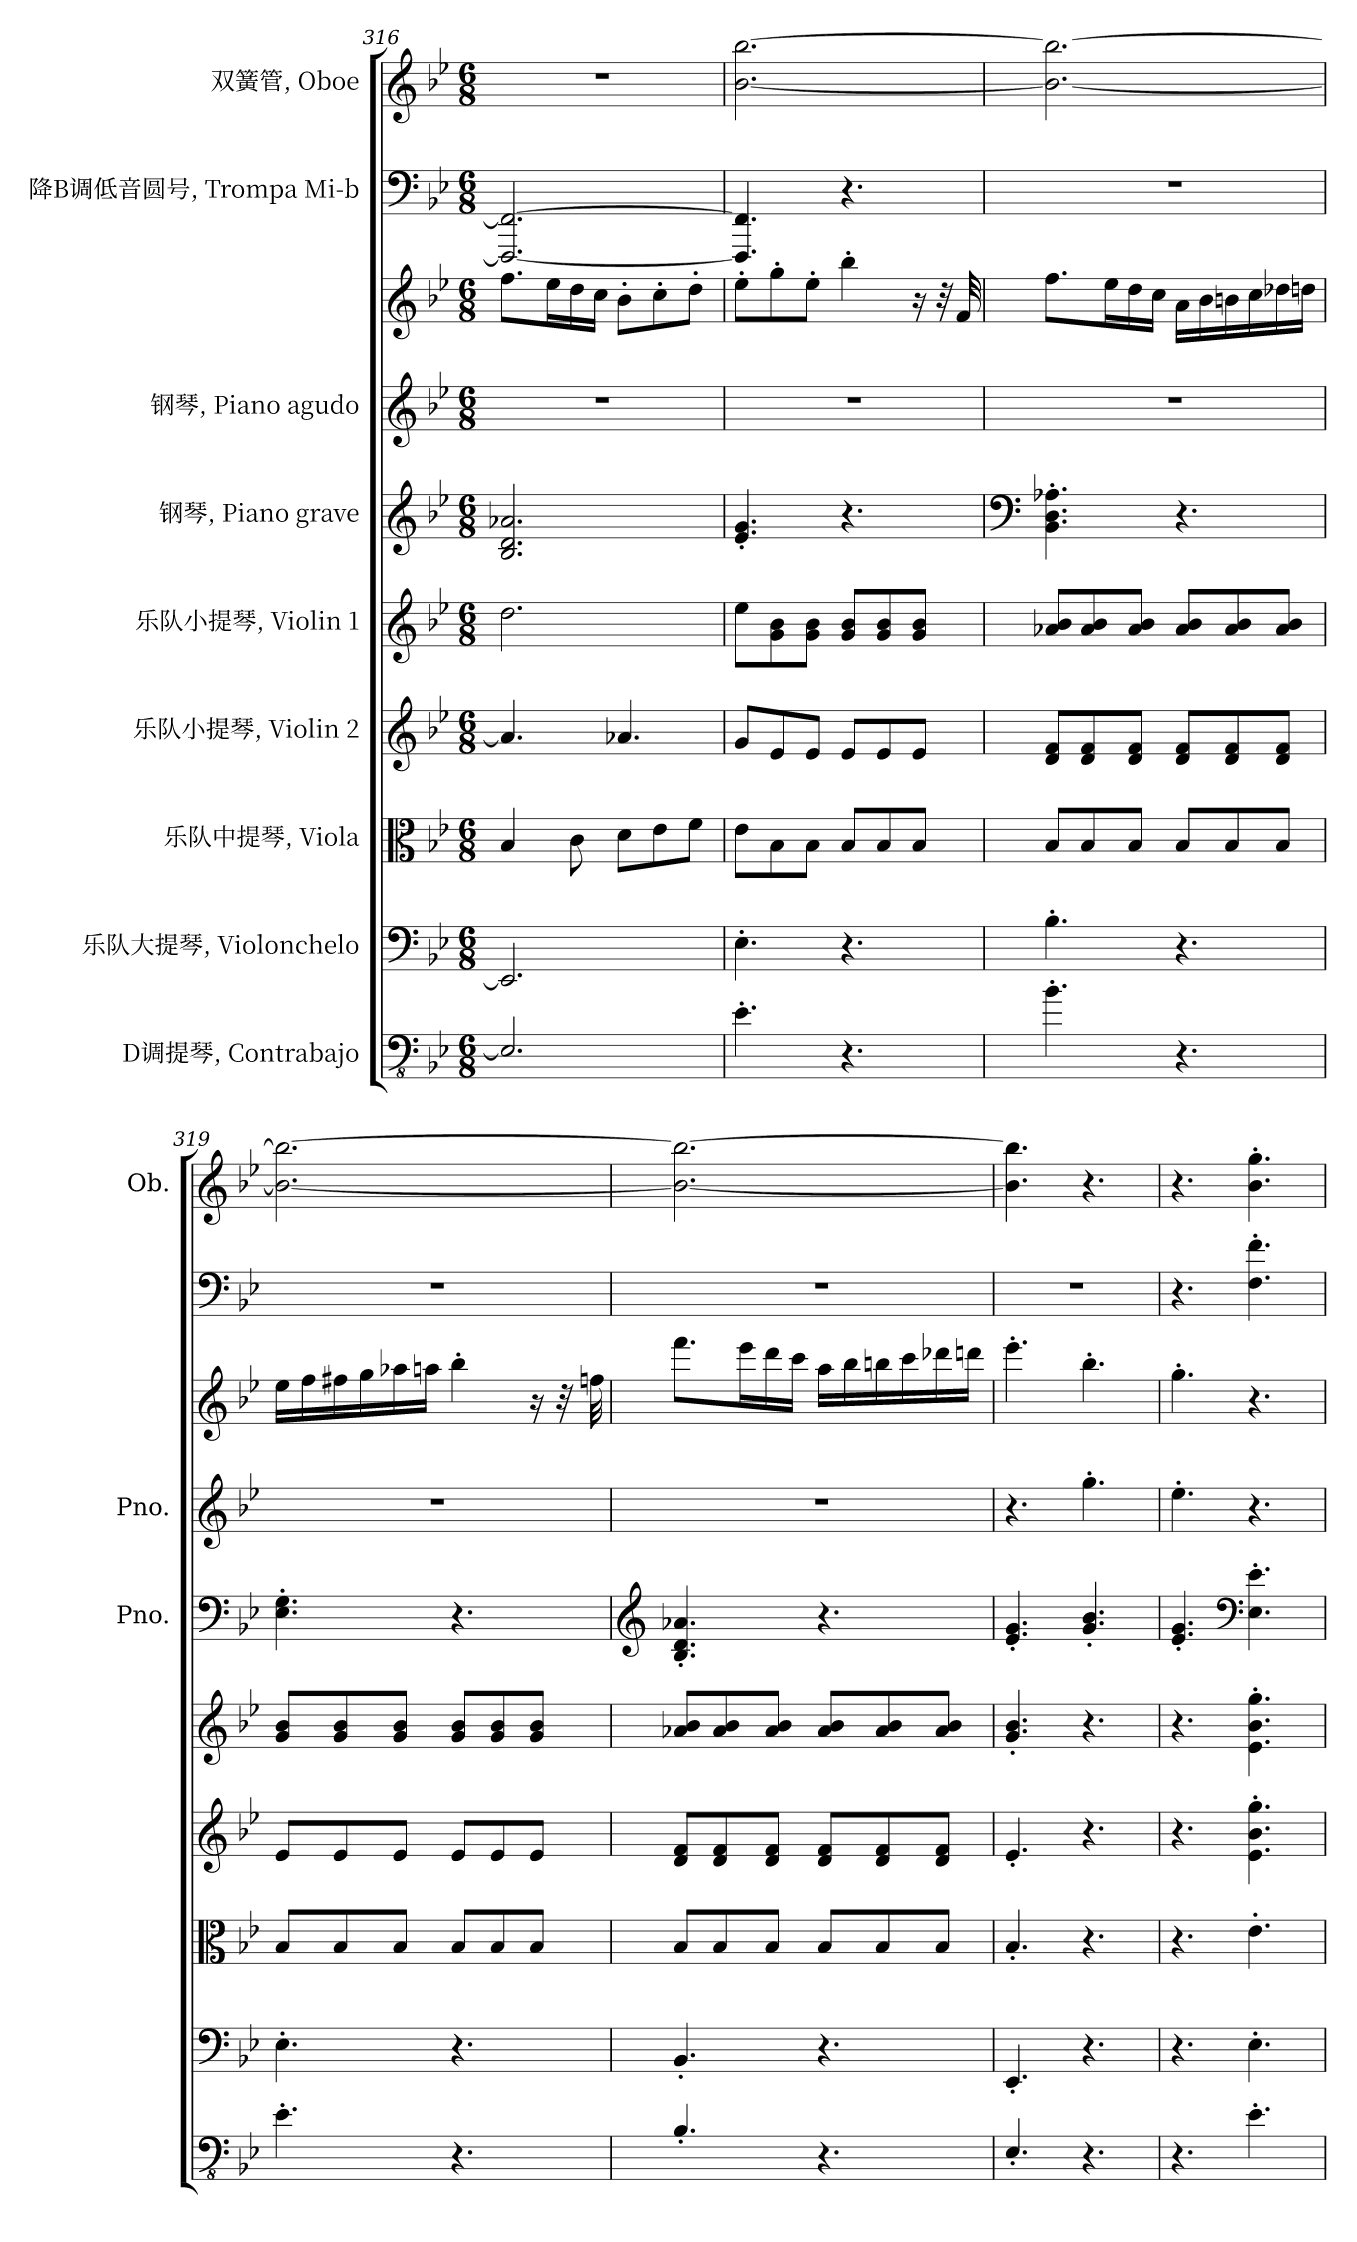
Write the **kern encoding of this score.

**kern	**kern	**kern	**kern	**kern	**kern	**kern	**kern	**kern	**kern
*part9	*part8	*part7	*part6	*part5	*part4	*part3	*part3	*part2	*part1
*staff10	*staff9	*staff8	*staff7	*staff6	*staff5	*staff4	*staff3	*staff2	*staff1
*I"D调提琴, Contrabajo	*I"乐队大提琴, Violonchelo	*I"乐队中提琴, Viola	*I"乐队小提琴, Violin 2	*I"乐队小提琴, Violin 1	*I"钢琴, Piano grave	*I"钢琴, Piano agudo	*	*I"降B调低音圆号, Trompa Mi-b	*I"双簧管, Oboe
*	*	*	*	*	*I'Pno.	*I'Pno.	*	*	*I'Ob.
*clefFv4	*clefF4	*clefC3	*clefG2	*clefG2	*clefG2	*clefG2	*clefG2	*clefF4	*clefG2
*ITrd7c12	*	*	*	*	*	*	*	*ITrd1c2	*
*k[b-e-]	*k[b-e-]	*k[b-e-]	*k[b-e-]	*k[b-e-]	*k[b-e-]	*k[b-e-]	*k[b-e-]	*k[b-e-a-d-]	*k[b-e-]
*M6/8	*M6/8	*M6/8	*M6/8	*M6/8	*M6/8	*M6/8	*M6/8	*M6/8	*M6/8
=316	=316	=316	=316	=316	=316	=316	=316	=316	=316
2.EEE-/]	2.EE-/]	4B-/	4.a-/]	2.dd\	2.B-/ 2.d/ 2.a-X/	2.r	8.ff\L	2.EEE-/_ 2.EE-/_	2.r
.	.	.	.	.	.	.	16ee-\L	.	.
.	.	8c\	.	.	.	.	16dd\	.	.
.	.	.	.	.	.	.	16cc\JJ	.	.
.	.	8d\L	4.a-X/	.	.	.	8b-'\L	.	.
.	.	8e-\	.	.	.	.	8cc'\	.	.
.	.	8f\J	.	.	.	.	8dd'\J	.	.
!!LO:PB:g=z
=317	=317	=317	=317	=317	=317	=317	=317	=317	=317
4.EE-'\	4.E-'\	8e-\L	8g/L	8ee-\L	4.e-/' 4.g/'	2.r	8ee-'\L	4.EEE-/] 4.EE-/]	[2.b-\ [2.bb-\
.	.	8B-\	8e-/	8g\ 8b-\	.	.	8gg'\	.	.
.	.	8B-\J	8e-/J	8g\ 8b-\J	.	.	8ee-'\J	.	.
4.r	4.r	8B-/L	8e-/L	8g/ 8b-/L	4.r	.	4bb-'\	4.r	.
.	.	8B-/	8e-/	8g/ 8b-/	.	.	.	.	.
.	.	8B-/J	8e-/J	8g/ 8b-/J	.	.	16r	.	.
.	.	.	.	.	.	.	32r	.	.
.	.	.	.	.	.	.	32f/	.	.
=318	=318	=318	=318	=318	=318	=318	=318	=318	=318
*	*	*	*	*	*clefF4	*	*	*	*
4.BB-'\	4.B-'\	8B-/L	8d/ 8f/L	8a-X/ 8b-/L	4.BB-\' 4.D\' 4.A-X\'	2.r	8.ff\L	2.r	2.b-\_ 2.bb-\_
.	.	8B-/	8d/ 8f/	8a-/ 8b-/	.	.	.	.	.
.	.	.	.	.	.	.	16ee-\L	.	.
.	.	8B-/J	8d/ 8f/J	8a-/ 8b-/J	.	.	16dd\	.	.
.	.	.	.	.	.	.	16cc\JJ	.	.
4.r	4.r	8B-/L	8d/ 8f/L	8a-/ 8b-/L	4.r	.	16a\LL	.	.
.	.	.	.	.	.	.	16b-\	.	.
.	.	8B-/	8d/ 8f/	8a-/ 8b-/	.	.	16bn\	.	.
.	.	.	.	.	.	.	16cc\	.	.
.	.	8B-/J	8d/ 8f/J	8a-/ 8b-/J	.	.	16dd-X\	.	.
.	.	.	.	.	.	.	16ddn\JJ	.	.
=319	=319	=319	=319	=319	=319	=319	=319	=319	=319
4.EE-'\	4.E-'\	8B-/L	8e-/L	8g/ 8b-/L	4.E-\' 4.G\'	2.r	16ee-\LL	2.r	2.b-\_ 2.bb-\_
.	.	.	.	.	.	.	16ff\	.	.
.	.	8B-/	8e-/	8g/ 8b-/	.	.	16ff#X\	.	.
.	.	.	.	.	.	.	16gg\	.	.
.	.	8B-/J	8e-/J	8g/ 8b-/J	.	.	16aa-X\	.	.
.	.	.	.	.	.	.	16aan\JJ	.	.
4.r	4.r	8B-/L	8e-/L	8g/ 8b-/L	4.r	.	4bb-'\	.	.
.	.	8B-/	8e-/	8g/ 8b-/	.	.	.	.	.
.	.	8B-/J	8e-/J	8g/ 8b-/J	.	.	16r	.	.
.	.	.	.	.	.	.	32r	.	.
.	.	.	.	.	.	.	32ffn\	.	.
!!LO:PB:g=z
=320	=320	=320	=320	=320	=320	=320	=320	=320	=320
*	*	*	*	*	*clefG2	*	*	*	*
4.BBB-'/	4.BB-'/	8B-/L	8d/ 8f/L	8a-X/ 8b-/L	4.B-/' 4.d/' 4.a-X/'	2.r	8.fff\L	2.r	2.b-\_ 2.bb-\_
.	.	8B-/	8d/ 8f/	8a-/ 8b-/	.	.	.	.	.
.	.	.	.	.	.	.	16eee-\L	.	.
.	.	8B-/J	8d/ 8f/J	8a-/ 8b-/J	.	.	16ddd\	.	.
.	.	.	.	.	.	.	16ccc\JJ	.	.
4.r	4.r	8B-/L	8d/ 8f/L	8a-/ 8b-/L	4.r	.	16aa\LL	.	.
.	.	.	.	.	.	.	16bb-\	.	.
.	.	8B-/	8d/ 8f/	8a-/ 8b-/	.	.	16bbn\	.	.
.	.	.	.	.	.	.	16ccc\	.	.
.	.	8B-/J	8d/ 8f/J	8a-/ 8b-/J	.	.	16ddd-X\	.	.
.	.	.	.	.	.	.	16dddn\JJ	.	.
=321	=321	=321	=321	=321	=321	=321	=321	=321	=321
4.EEE-'/	4.EE-'/	4.B-'/	4.e-'/	4.g/' 4.b-/'	4.e-/' 4.g/'	4.r	4.eee-'\	2.r	4.b-\] 4.bb-\]
4.r	4.r	4.r	4.r	4.r	4.g/' 4.b-/'	4.gg'\	4.bb-'\	.	4.r
=322	=322	=322	=322	=322	=322	=322	=322	=322	=322
4.r	4.r	4.r	4.r	4.r	4.e-/' 4.g/'	4.ee-'\	4.gg'\	4.r	4.r
*	*	*	*	*	*clefF4	*	*	*	*
4.EE-'\	4.E-'\	4.e-'\	4.e-\' 4.b-\' 4.gg\'	4.e-\' 4.b-\' 4.gg\'	4.E-\' 4.e-\'	4.r	4.r	4.E-\' 4.e-\'	4.b-\' 4.gg\'
=	=	=	=	=	=	=	=	=	=
*-	*-	*-	*-	*-	*-	*-	*-	*-	*-
